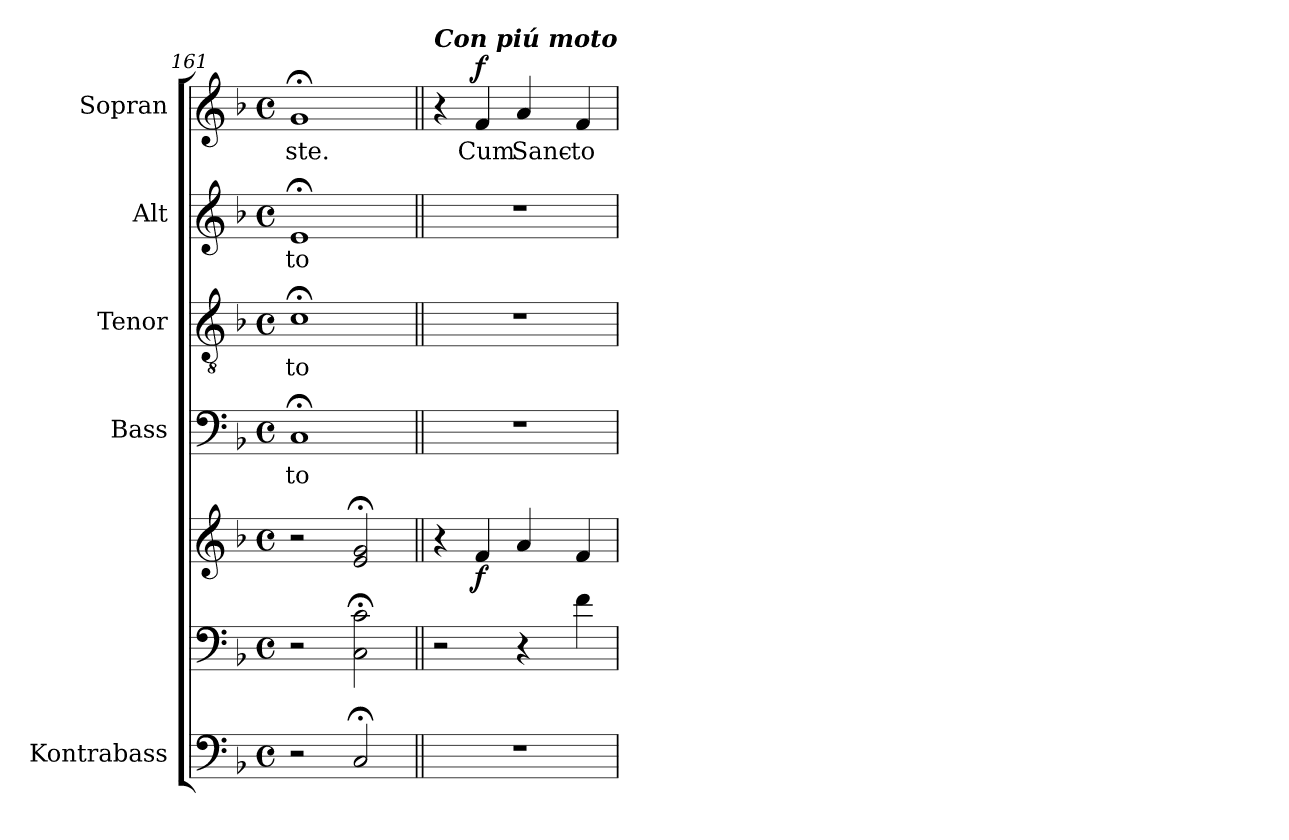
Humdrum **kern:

**kern	**kern	**kern	**dynam	**kern	**text	**kern	**text	**kern	**text	**kern	**text	**dynam
*part6	*part5	*part5	*part5	*part4	*part4	*part3	*part3	*part2	*part2	*part1	*part1	*part1
*staff7	*staff6	*staff5	*staff5/6	*staff4	*staff4	*staff3	*staff3	*staff2	*staff2	*staff1	*staff1	*staff1
*I"Kontrabass	*	*	*	*I"Bass	*	*I"Tenor	*	*I"Alt	*	*I"Sopran	*	*
*I'Kb.	*	*	*	*I'B.	*	*I'T.	*	*I'A.	*	*I'S.	*	*
*clefF4	*clefF4	*clefG2	*	*clefF4	*	*clefGv2	*	*clefG2	*	*clefG2	*	*
*ITrd7c12	*	*	*	*	*	*	*	*	*	*	*	*
*k[b-]	*k[b-]	*k[b-]	*	*k[b-]	*	*k[b-]	*	*k[b-]	*	*k[b-]	*	*
*F:	*F:	*F:	*	*F:	*	*F:	*	*F:	*	*F:	*	*
*M4/4	*M4/4	*M4/4	*	*M4/4	*	*M4/4	*	*M4/4	*	*M4/4	*	*
*met(c)	*met(c)	*met(c)	*	*met(c)	*	*met(c)	*	*met(c)	*	*met(c)	*	*
=161	=161	=161	=161	=161	=161	=161	=161	=161	=161	=161	=161	=161
!	!	!	!	!	!LO:LY:b	!	!LO:LY:b	!	!LO:LY:b	!	!LO:LY:b	!
2r	2r	2r	.	1C;<	-to	1c;<	-to	1e;<	-to	1g;<	-ste.	.
2CC;</	2C\;< 2c\;<	2e/;< 2g/;<	.	.	.	.	.	.	.	.	.	.
=162||	=162||	=162||	=162||	=162||	=162||	=162||	=162||	=162||	=162||	=162||	=162||	=162||
!	!	!	!	!	!	!	!	!	!	!LO:TX:a:Bi:t=Con piú moto	!	!
1r	2r	4r	.	1r	.	1r	.	1r	.	4r	.	.
!	!	!	!LO:DY:b	!	!	!	!	!	!	!	!LO:LY:b	!LO:DY:a
.	.	4f/	f	.	.	.	.	.	.	4f/	Cum	f
!	!	!	!	!	!	!	!	!	!	!	!LO:LY:b	!
.	4r	4a/	.	.	.	.	.	.	.	4a/	Sanc-	.
!	!	!	!	!	!	!	!	!	!	!	!LO:LY:b	!
.	4f\	4f/	.	.	.	.	.	.	.	4f/	-to	.
=	=	=	=	=	=	=	=	=	=	=	=	=
*-	*-	*-	*-	*-	*-	*-	*-	*-	*-	*-	*-	*-
